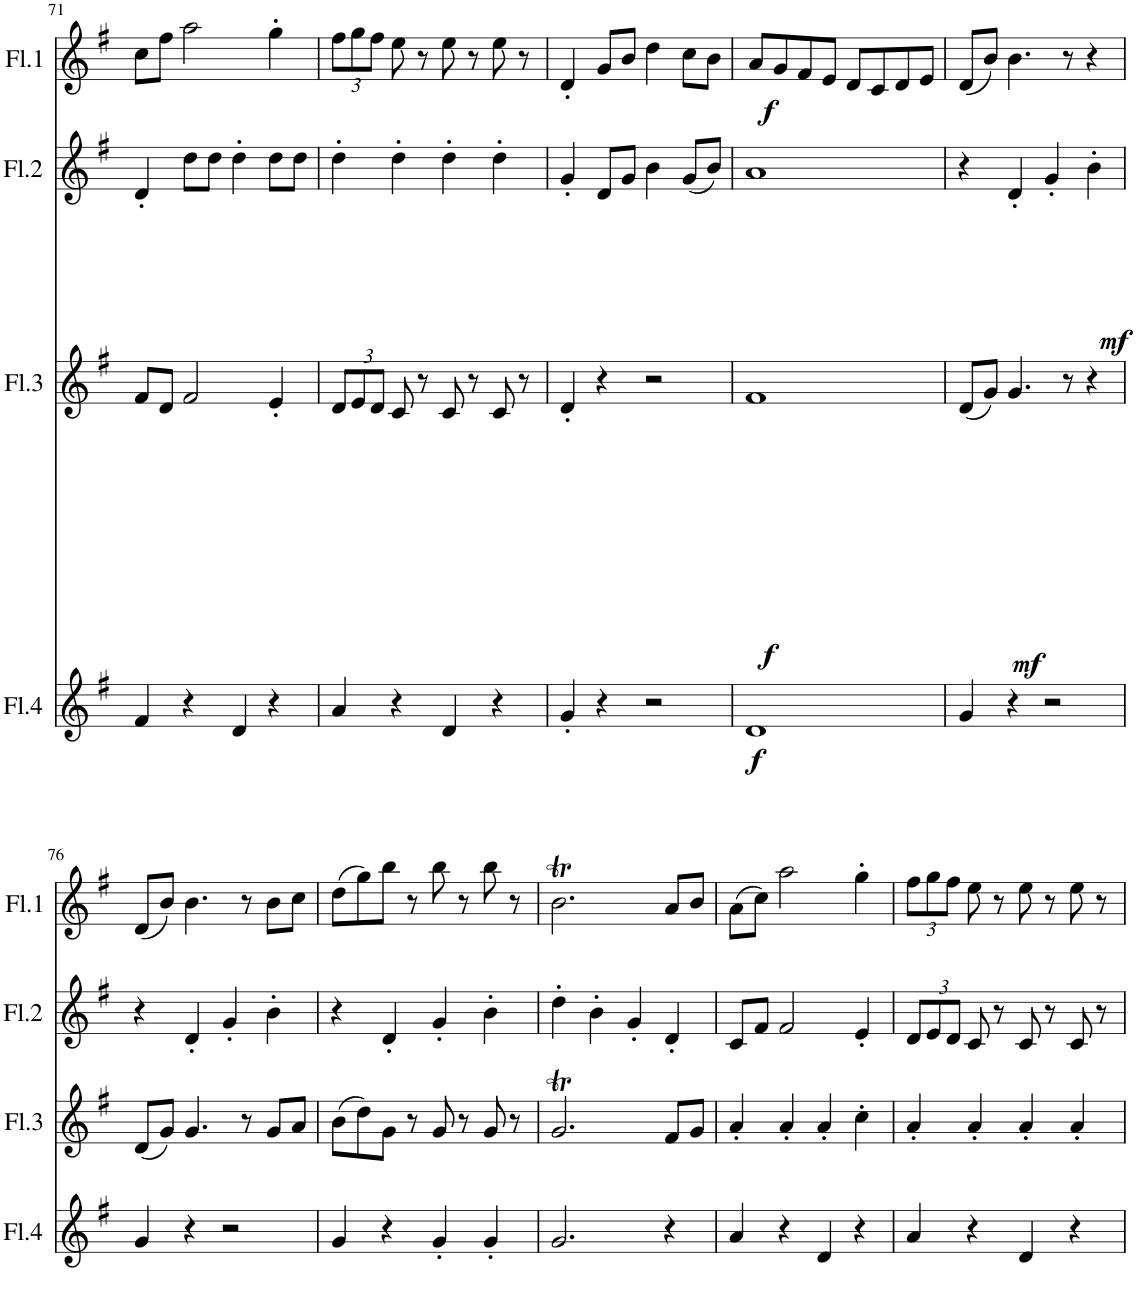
**kern	**dynam	**kern	**dynam	**kern	**dynam	**kern	**dynam
*part4	*part4	*part3	*part3	*part2	*part2	*part1	*part1
*staff4	*staff4	*staff3	*staff3	*staff2	*staff2	*staff1	*staff1
*I"Flauta 4	*	*I"Flauta 3	*	*I"Flauta 2	*	*I"Flauta 1	*
*I'Fl.4	*	*I'Fl.3	*	*I'Fl.2	*	*I'Fl.1	*
!!LO:PB:g=z
*clefG2	*	*clefG2	*	*clefG2	*	*clefG2	*
*k[f#]	*	*k[f#]	*	*k[f#]	*	*k[f#]	*
*M4/4	*	*M4/4	*	*M4/4	*	*M4/4	*
=71	=71	=71	=71	=71	=71	=71	=71
4f#/	.	8f#/L	.	4d'/	.	8cc\L	.
.	.	8d/J	.	.	.	8ff#\J	.
4r	.	2f#/	.	8dd\L	.	2aa\	.
.	.	.	.	8dd\J	.	.	.
4d/	.	.	.	4dd'\	.	.	.
4r	.	4e'/	.	8dd\L	.	4gg'\	.
.	.	.	.	8dd\J	.	.	.
=72	=72	=72	=72	=72	=72	=72	=72
*	*	*Xbrackettup	*	*	*	*Xbrackettup	*
4a/	.	12d/L	.	4dd'\	.	12ff#\L	.
.	.	12e/	.	.	.	12gg\	.
.	.	12d/J	.	.	.	12ff#\J	.
4r	.	8c/	.	4dd'\	.	8ee\	.
.	.	8r	.	.	.	8r	.
4d/	.	8c/	.	4dd'\	.	8ee\	.
.	.	8r	.	.	.	8r	.
4r	.	8c/	.	4dd'\	.	8ee\	.
.	.	8r	.	.	.	8r	.
=73	=73	=73	=73	=73	=73	=73	=73
4g'/	.	4d'/	.	4g'/	.	4d'/	.
4r	.	4r	.	8d/L	.	8g/L	.
.	.	.	.	8g/J	.	8b/J	.
2r	.	2r	.	4b\	.	4dd\	.
.	.	.	.	(8g/L	.	8cc\L	.
.	.	.	.	8b/J)	.	8b\J	.
=74	=74	=74	=74	=74	=74	=74	=74
!	!LO:DY:b	!	!LO:DY:b	!	!	!	!LO:DY:b
1d	f	1f#	f	1a	.	8a/L	f
.	.	.	.	.	.	8g/	.
.	.	.	.	.	.	8f#/	.
.	.	.	.	.	.	8e/J	.
.	.	.	.	.	.	8d/L	.
.	.	.	.	.	.	8c/	.
.	.	.	.	.	.	8d/	.
.	.	.	.	.	.	8e/J	.
=75	=75	=75	=75	=75	=75	=75	=75
!	!	!	!LO:DY:b	!	!	!	!
4g/	.	(8d/L	mf	4r	.	(8d/L	.
.	.	8g/J)	.	.	.	8b/J)	.
!	!	!	!	!	!LO:DY:b	!	!
4r	.	4.g/	.	4d'/	mf	4.b\	.
2r	.	.	.	4g'/	.	.	.
.	.	8r	.	.	.	8r	.
.	.	4r	.	4b'\	.	4r	.
!!LO:LB:g=z
=76	=76	=76	=76	=76	=76	=76	=76
4g/	.	(8d/L	.	4r	.	(8d/L	.
.	.	8g/J)	.	.	.	8b/J)	.
4r	.	4.g/	.	4d'/	.	4.b\	.
2r	.	.	.	4g'/	.	.	.
.	.	8r	.	.	.	8r	.
.	.	8g/L	.	4b'\	.	8b\L	.
.	.	8a/J	.	.	.	8cc\J	.
=77	=77	=77	=77	=77	=77	=77	=77
4g/	.	(8b\L	.	4r	.	(8dd\L	.
.	.	8dd\)	.	.	.	8gg\)	.
4r	.	8g\J	.	4d'/	.	8bb\J	.
.	.	8r	.	.	.	8r	.
4g'/	.	8g/	.	4g'/	.	8bb\	.
.	.	8r	.	.	.	8r	.
4g'/	.	8g/	.	4b'\	.	8bb\	.
.	.	8r	.	.	.	8r	.
=78	=78	=78	=78	=78	=78	=78	=78
2.g/	.	2.gT/	.	4dd'\	.	2.bt\	.
.	.	.	.	4b'\	.	.	.
.	.	.	.	4g'/	.	.	.
4r	.	8f#/L	.	4d'/	.	8a/L	.
.	.	8g/J	.	.	.	8b/J	.
=79	=79	=79	=79	=79	=79	=79	=79
4a/	.	4a'/	.	8c/L	.	(8a\L	.
.	.	.	.	8f#/J	.	8cc\J)	.
4r	.	4a'/	.	2f#/	.	2aa\	.
4d/	.	4a'/	.	.	.	.	.
4r	.	4cc'\	.	4e'/	.	4gg'\	.
=80	=80	=80	=80	=80	=80	=80	=80
*	*	*	*	*Xbrackettup	*	*	*
4a/	.	4a'/	.	12d/L	.	12ff#\L	.
.	.	.	.	12e/	.	12gg\	.
.	.	.	.	12d/J	.	12ff#\J	.
4r	.	4a'/	.	8c/	.	8ee\	.
.	.	.	.	8r	.	8r	.
4d/	.	4a'/	.	8c/	.	8ee\	.
.	.	.	.	8r	.	8r	.
4r	.	4a'/	.	8c/	.	8ee\	.
.	.	.	.	8r	.	8r	.
=	=	=	=	=	=	=	=
*-	*-	*-	*-	*-	*-	*-	*-
